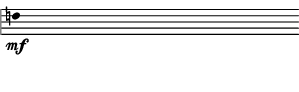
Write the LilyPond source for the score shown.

\version "2.24.3"
        \language "english"
#(set-global-staff-size 12)
\paper {
  #(set-paper-size '(cons (* 50.599111111111114 mm) (* 25 mm)))
  indent = 0\mm
  left-margin = 0\mm
  right-margin = 0\mm
  top-margin = 0\mm
  bottom-margin = 0\mm
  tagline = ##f
  print-page-number = ##f
}

\layout {
  line-width = 50.599111111111114\mm
  ragged-right = ##f
  \context {
    \Score
    \remove "Bar_number_engraver"
    \remove "Time_signature_engraver"
    \remove "Metronome_mark_engraver"
    \override SpacingSpanner.spacing-increment = #4
    \override SpacingSpanner.uniform-stretching = ##t
  }
  \context {
    \Staff
    \remove "Time_signature_engraver"
    \override Flag.stencil = #modern-straight-flag
    \remove "Clef_engraver"
    \override Stem.transparent = ##t
    \accidentalStyle "dodecaphonic"
    \remove "Bar_engraver"
  }
}

\score {
  \new StaffGroup <<
    \override Score.SystemStartBar.collapse-height = 2
    \override Score.SystemStartBar.X-offset = 0
    \override Score.SystemStartBar.color = #(rgb-color 0.51 0.51 0.51)
    \new Staff {
      
      \clef "treble"
      
      d''4*399/100_\mf
    }
  >>
}